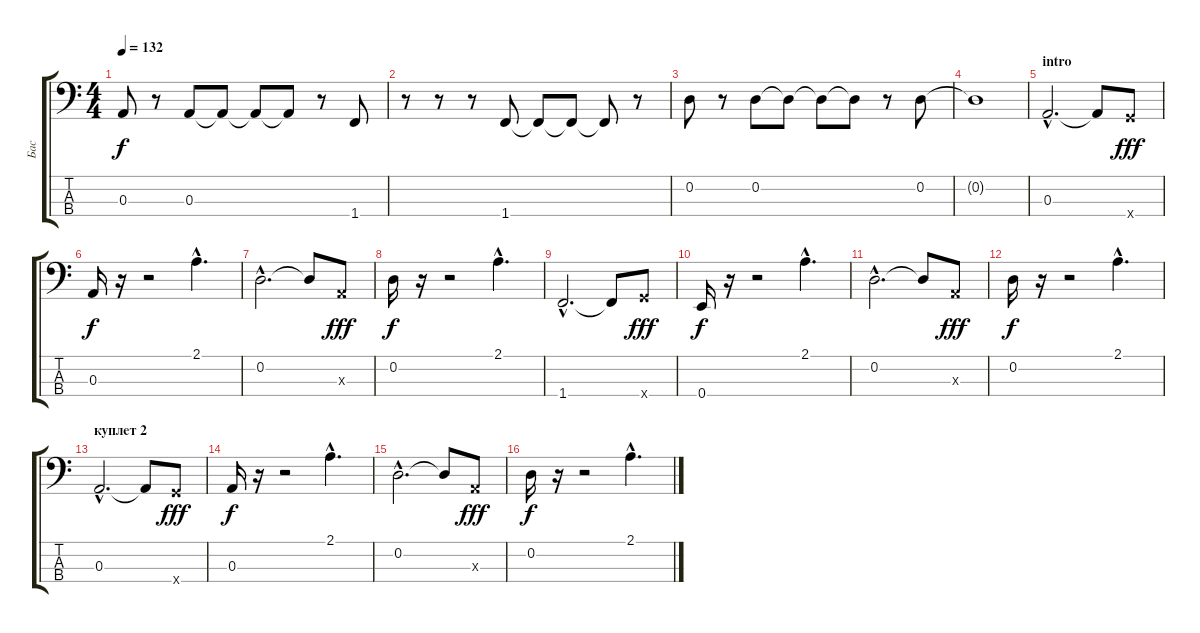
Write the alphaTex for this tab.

\track ("Бас" "Бас") {instrument electricbassfinger}
\staff {score tabs}
\tuning (G2 D2 A1 E1) {hide}
\ts (4 4)
\tempo 132
\clef f4
\ks c
0.3.8{dy f} r.8 0.3.8 0.3{t}.8 0.3{t}.8 0.3{t}.8 r.8 1.4.8 |
r.8 r.8 r.8 1.4.8 1.4{t}.8 1.4{t}.8 1.4{t}.8 r.8 |
0.2.8 r.8 0.2.8 0.2{t}.8 0.2{t}.8 0.2{t}.8 r.8 0.2.8 |
0.2{t}.1 |
\section ("" "intro")
0.3{hac}.2{d} 0.3{t}.8 3.4{x}.8{dy fff} |
0.3.16{dy f} r.16 r.2 2.1{hac}.4{d} |
0.2{hac}.2{d} 0.2{t}.8 0.3{x}.8{dy fff} |
0.2.16{dy f} r.16 r.2 2.1{hac}.4{d} |
1.4{hac}.2{d} 1.4{t}.8 3.4{x}.8{dy fff} |
0.4.16{dy f} r.16 r.2 2.1{hac}.4{d} |
0.2{hac}.2{d} 0.2{t}.8 0.3{x}.8{dy fff} |
0.2.16{dy f} r.16 r.2 2.1{hac}.4{d} |
\section ("" "куплет 2")
0.3{hac}.2{d} 0.3{t}.8 3.4{x}.8{dy fff} |
0.3.16{dy f} r.16 r.2 2.1{hac}.4{d} |
0.2{hac}.2{d} 0.2{t}.8 0.3{x}.8{dy fff} |
0.2.16{dy f} r.16 r.2 2.1{hac}.4{d}
